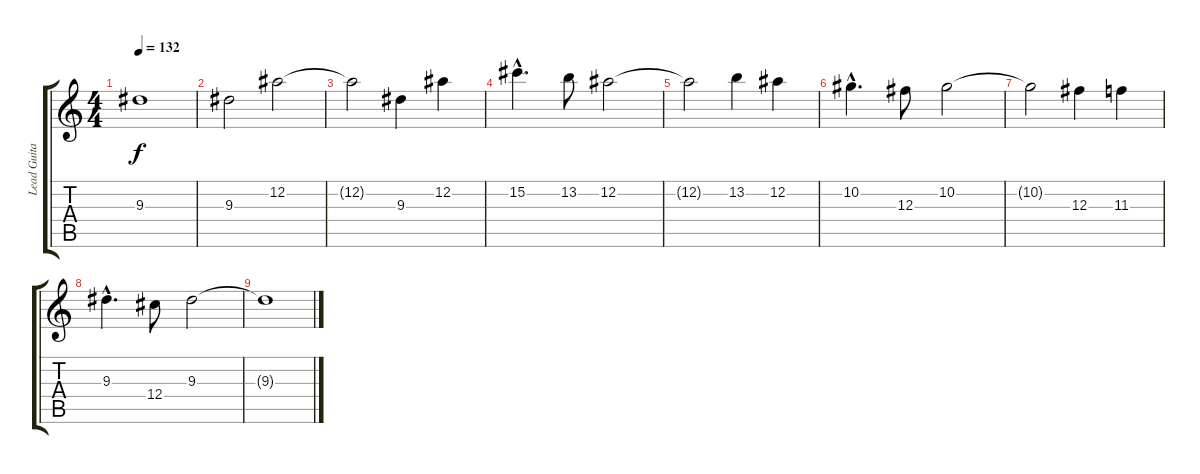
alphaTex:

\track ("Lead Guitar" "Lead Guita") {instrument distortionguitar}
\staff {score tabs}
\tuning (Eb4 Bb3 Gb3 Db3 Ab2 Eb2) {hide}
\ts (4 4)
\tempo 132
\clef g2
\ks c
9.3{t}.1{dy f} |
9.3.2{volume 8} 12.2.2 |
12.2{t}.2 9.3.4 12.2.4 |
15.2{hac}.4{d} 13.2.8 12.2.2 |
12.2{t}.2 13.2.4 12.2.4 |
10.2{hac}.4{d volume 0} 12.3.8 10.2.2 |
10.2{t}.2 12.3.4 11.3.4 |
9.3{hac}.4{d} 12.4.8 9.3.2 |
9.3{t}.1
